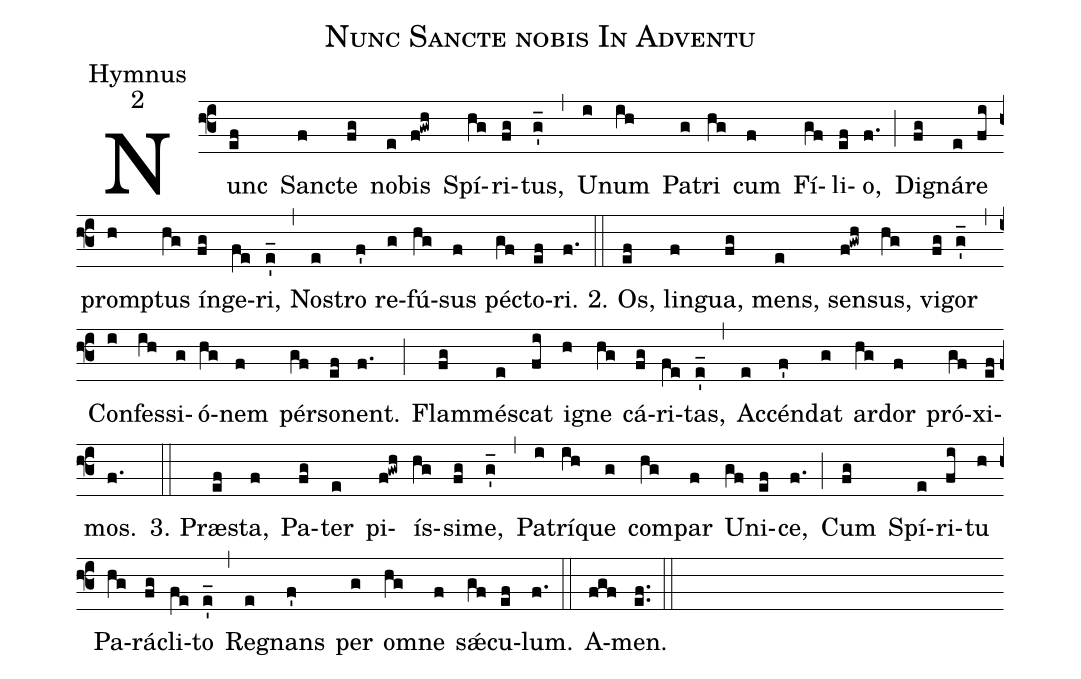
name:Nunc Sancte nobis In Adventu;
office-part:Hymnus;
mode:2;
%%
(f3)Nunc(ef) Sanc(f)te(fg) no(e)bis(f!gwh) Spí(hg)ri(fg)tus,(g'_) (,)
U(i)num(ih) Pa(g)tri(hg) cum(f) Fí(gf)li(ef)o,(f.) (;)
Di(fg)gná(e)re(fi) promp(h)tus(hg) ín(fg)ge(fe)ri,(e'_) (,)
Nos(e)tro(f') re(g)fú(hg)sus(f) péc(gf)to(ef)ri.(f.) (::)

2. Os,(ef) lin(f)gua,(fg) mens,(e) sen(f!gwh)sus,(hg) vi(fg)gor(g'_) (,)
Con(i)fes(ih)si(g)ó(hg)nem(f) pér(gf)so(ef)nent.(f.) (;)
Flam(fg)més(e)cat(fi) i(h)gne(hg) cá(fg)ri(fe)tas,(e'_) (,)
Ac(e)cén(f')dat(g) ar(hg)dor(f) pró(gf)xi(ef)mos.(f.) (::)

3. Præ(ef)sta,(f) Pa(fg)ter(e) pi(f!gwh)ís(hg)si(fg)me,(g'_) (,)
Pa(i)trí(ih)que(g) com(hg)par(f) U(gf)ni(ef)ce,(f.) (;)
Cum(fg) Spí(e)ri(fi)tu(h) Pa(hg)rá(fg)cli(fe)to(e'_) (,)
Re(e)gnans(f') per(g) om(hg)ne(f) sǽ(gf)cu(ef)lum.(f.) (::)
A(fgf)men.(ef..) (::)
